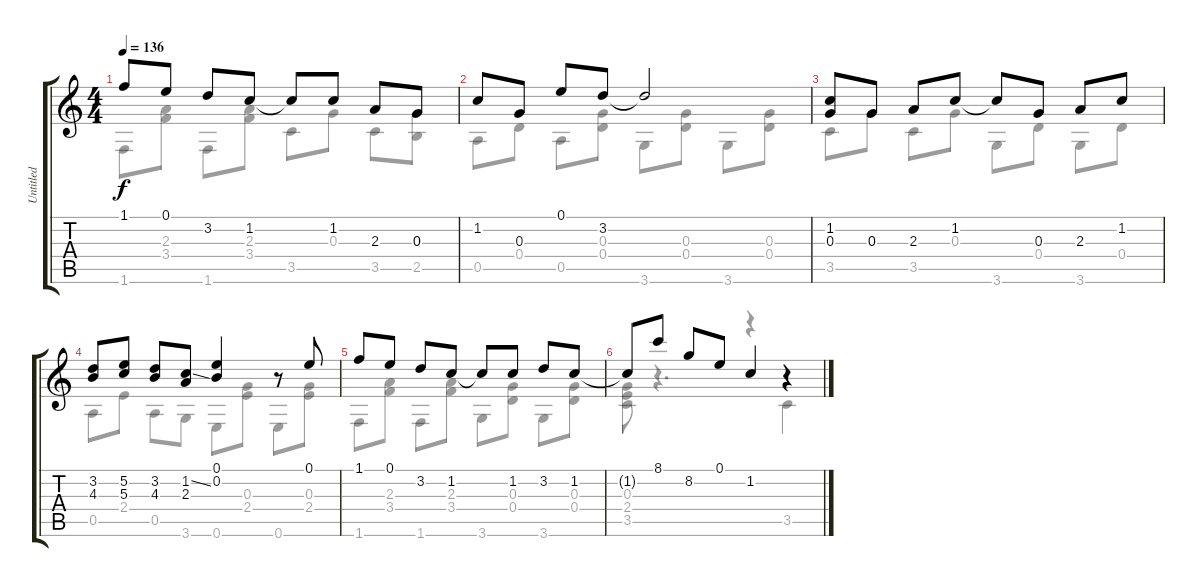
\track ("Untitled" "Untitled") {instrument acousticguitarnylon}
\staff {score tabs}
\tuning (E4 B3 G3 D3 A2 E2) {hide}
\voice
\ts (4 4)
\tempo 136
\clef g2
\ks c
1.1.8{dy f} 0.1.8 3.2.8 1.2.8 1.2{t}.8 1.2.8 2.3.8 0.3.8 |
1.2.8 0.3.8 0.1.8 3.2.8 3.2{t}.2 |
(1.2 0.3).8 0.3.8 2.3.8 1.2.8 1.2{t}.8 0.3.8 2.3.8 1.2.8 |
(3.2 4.3).8 (5.2 5.3).8 (3.2 4.3).8 (1.2{ss} 2.3).8 (0.1 0.2).4 r.8 0.1.8 |
1.1.8 0.1.8 3.2.8 1.2.8 1.2{t}.8 1.2.8 3.2.8 1.2.8 |
1.2{t}.8 8.1.8 8.2.8 0.1.8 1.2.4 r.4
\voice
\clef g2
\ottava regular
\simile none
\ks c
1.6.8{dy f} (2.3 3.4).8 1.6.8 (2.3 3.4).8 3.5.8 0.3.8 3.5.8 (0.3 2.5).8 |
0.5.8 0.4.8 0.5.8 (0.3 0.4).8 3.6.8 (0.3 0.4).8 3.6.8 (0.3 0.4).8 |
3.5.8 0.3.8 3.5.8 0.3.8 3.6.8 0.4.8 3.6.8 0.4.8 |
0.5.8 2.4.8 0.5.8 3.6.8 0.6.8 (0.3 2.4).8 0.6.8 (0.3 2.4).8 |
1.6.8 (2.3 3.4).8 1.6.8 (2.3 3.4).8 3.6.8 (0.3 0.4).8 3.6.8 (0.3 0.4).8 |
(0.3 2.4 3.5).8 r.4{d} r.4 3.5.4
